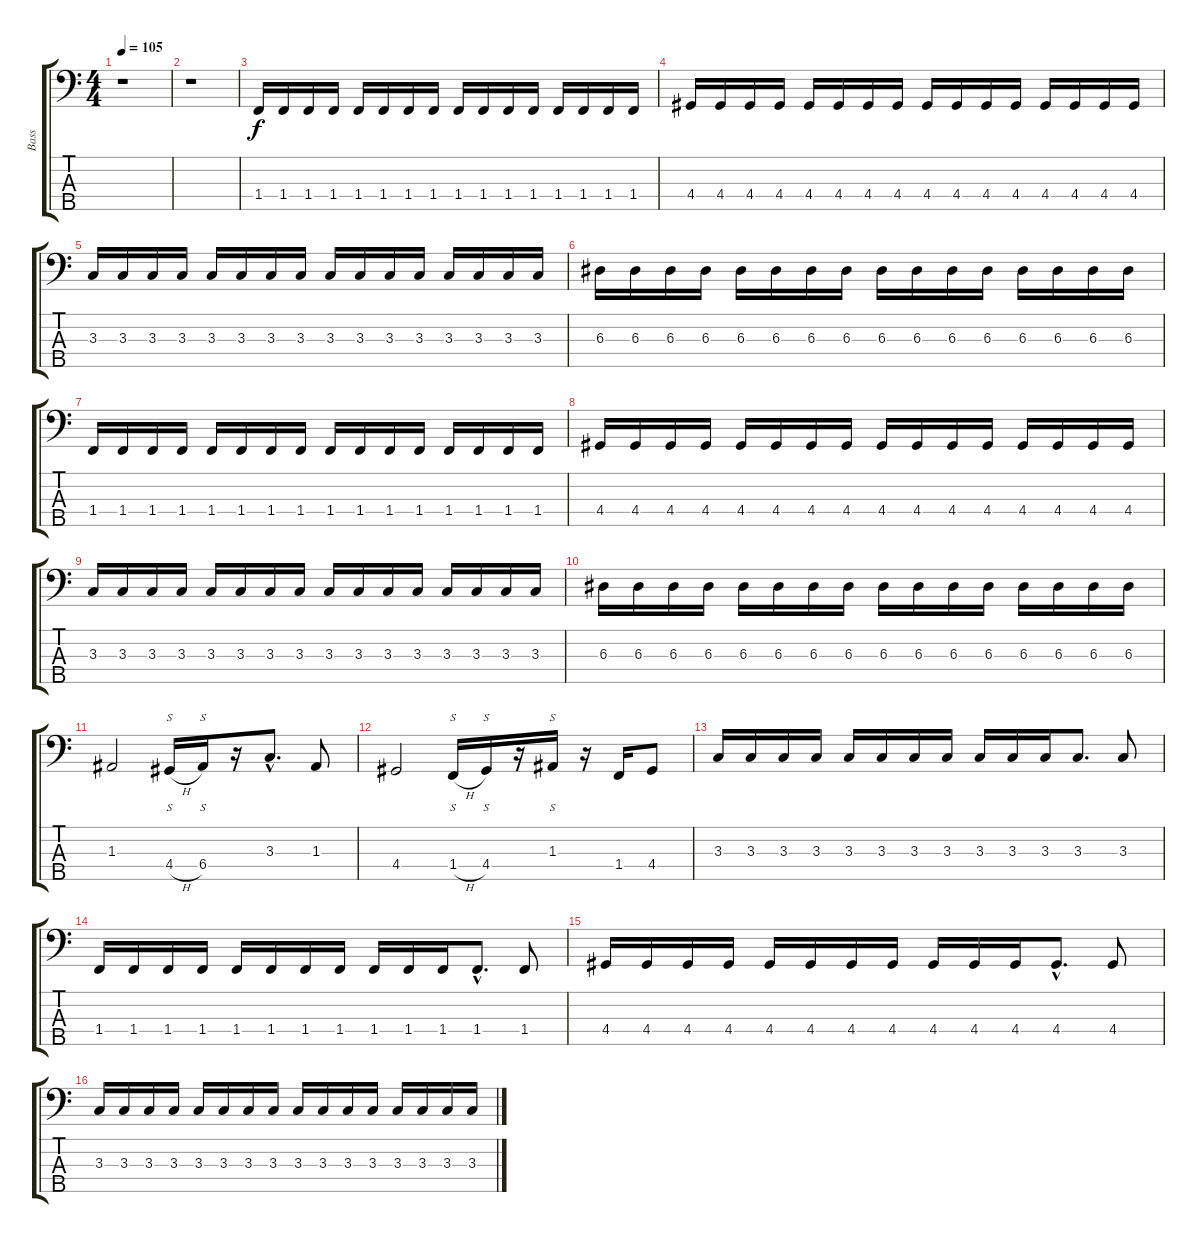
\track ("Bass" "Bass") {instrument electricbassfinger}
\staff {score tabs}
\tuning (G2 D2 A1 E1 C1) {hide}
\ts (4 4)
\tempo 105
\clef f4
\ks c
r.1{dy f instrument electricbassfinger} |
r.1 |
1.4.16 1.4.16 1.4.16 1.4.16 1.4.16 1.4.16 1.4.16 1.4.16 1.4.16 1.4.16 1.4.16 1.4.16 1.4.16 1.4.16 1.4.16 1.4.16 |
4.4.16 4.4.16 4.4.16 4.4.16 4.4.16 4.4.16 4.4.16 4.4.16 4.4.16 4.4.16 4.4.16 4.4.16 4.4.16 4.4.16 4.4.16 4.4.16 |
3.3.16 3.3.16 3.3.16 3.3.16 3.3.16 3.3.16 3.3.16 3.3.16 3.3.16 3.3.16 3.3.16 3.3.16 3.3.16 3.3.16 3.3.16 3.3.16 |
6.3.16 6.3.16 6.3.16 6.3.16 6.3.16 6.3.16 6.3.16 6.3.16 6.3.16 6.3.16 6.3.16 6.3.16 6.3.16 6.3.16 6.3.16 6.3.16 |
1.4.16 1.4.16 1.4.16 1.4.16 1.4.16 1.4.16 1.4.16 1.4.16 1.4.16 1.4.16 1.4.16 1.4.16 1.4.16 1.4.16 1.4.16 1.4.16 |
4.4.16 4.4.16 4.4.16 4.4.16 4.4.16 4.4.16 4.4.16 4.4.16 4.4.16 4.4.16 4.4.16 4.4.16 4.4.16 4.4.16 4.4.16 4.4.16 |
3.3.16 3.3.16 3.3.16 3.3.16 3.3.16 3.3.16 3.3.16 3.3.16 3.3.16 3.3.16 3.3.16 3.3.16 3.3.16 3.3.16 3.3.16 3.3.16 |
6.3.16 6.3.16 6.3.16 6.3.16 6.3.16 6.3.16 6.3.16 6.3.16 6.3.16 6.3.16 6.3.16 6.3.16 6.3.16 6.3.16 6.3.16 6.3.16 |
1.3.2 4.4{h}.16{s} 6.4.16{s} r.16 3.3{hac}.8{d} 1.3.8 |
4.4.2 1.4{h}.16{s} 4.4.16{s} r.16 1.3.16{s} r.16 1.4.16 4.4.8 |
3.3.16 3.3.16 3.3.16 3.3.16 3.3.16 3.3.16 3.3.16 3.3.16 3.3.16 3.3.16 3.3.16 3.3.8{d} 3.3.8 |
1.4.16 1.4.16 1.4.16 1.4.16 1.4.16 1.4.16 1.4.16 1.4.16 1.4.16 1.4.16 1.4.16 1.4{hac}.8{d} 1.4.8 |
4.4.16 4.4.16 4.4.16 4.4.16 4.4.16 4.4.16 4.4.16 4.4.16 4.4.16 4.4.16 4.4.16 4.4{hac}.8{d} 4.4.8 |
3.3.16 3.3.16 3.3.16 3.3.16 3.3.16 3.3.16 3.3.16 3.3.16 3.3.16 3.3.16 3.3.16 3.3.16 3.3.16 3.3.16 3.3.16 3.3.16
